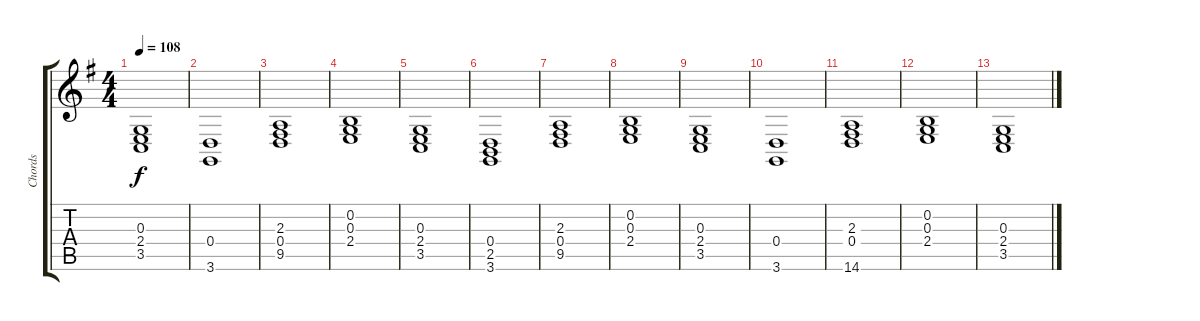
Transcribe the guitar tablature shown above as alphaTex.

\track ("Chords" "Chords") {instrument acousticgrandpiano}
\staff {score tabs}
\tuning (E4 B3 G3 D3 A2 E2) {hide}
\ts (4 4)
\tempo 108
\clef g2
\ks g
(0.3 2.4 3.5).1{dy f} |
(0.4 3.6).1 |
(2.3 0.4 9.5).1 |
(0.2 0.3 2.4).1 |
(0.3 2.4 3.5).1 |
(0.4 2.5 3.6).1 |
(2.3 0.4 9.5).1 |
(0.2 0.3 2.4).1 |
(0.3 2.4 3.5).1 |
(0.4 3.6).1 |
(2.3 0.4 14.6).1 |
(0.2 0.3 2.4).1 |
(0.3 2.4 3.5).1
